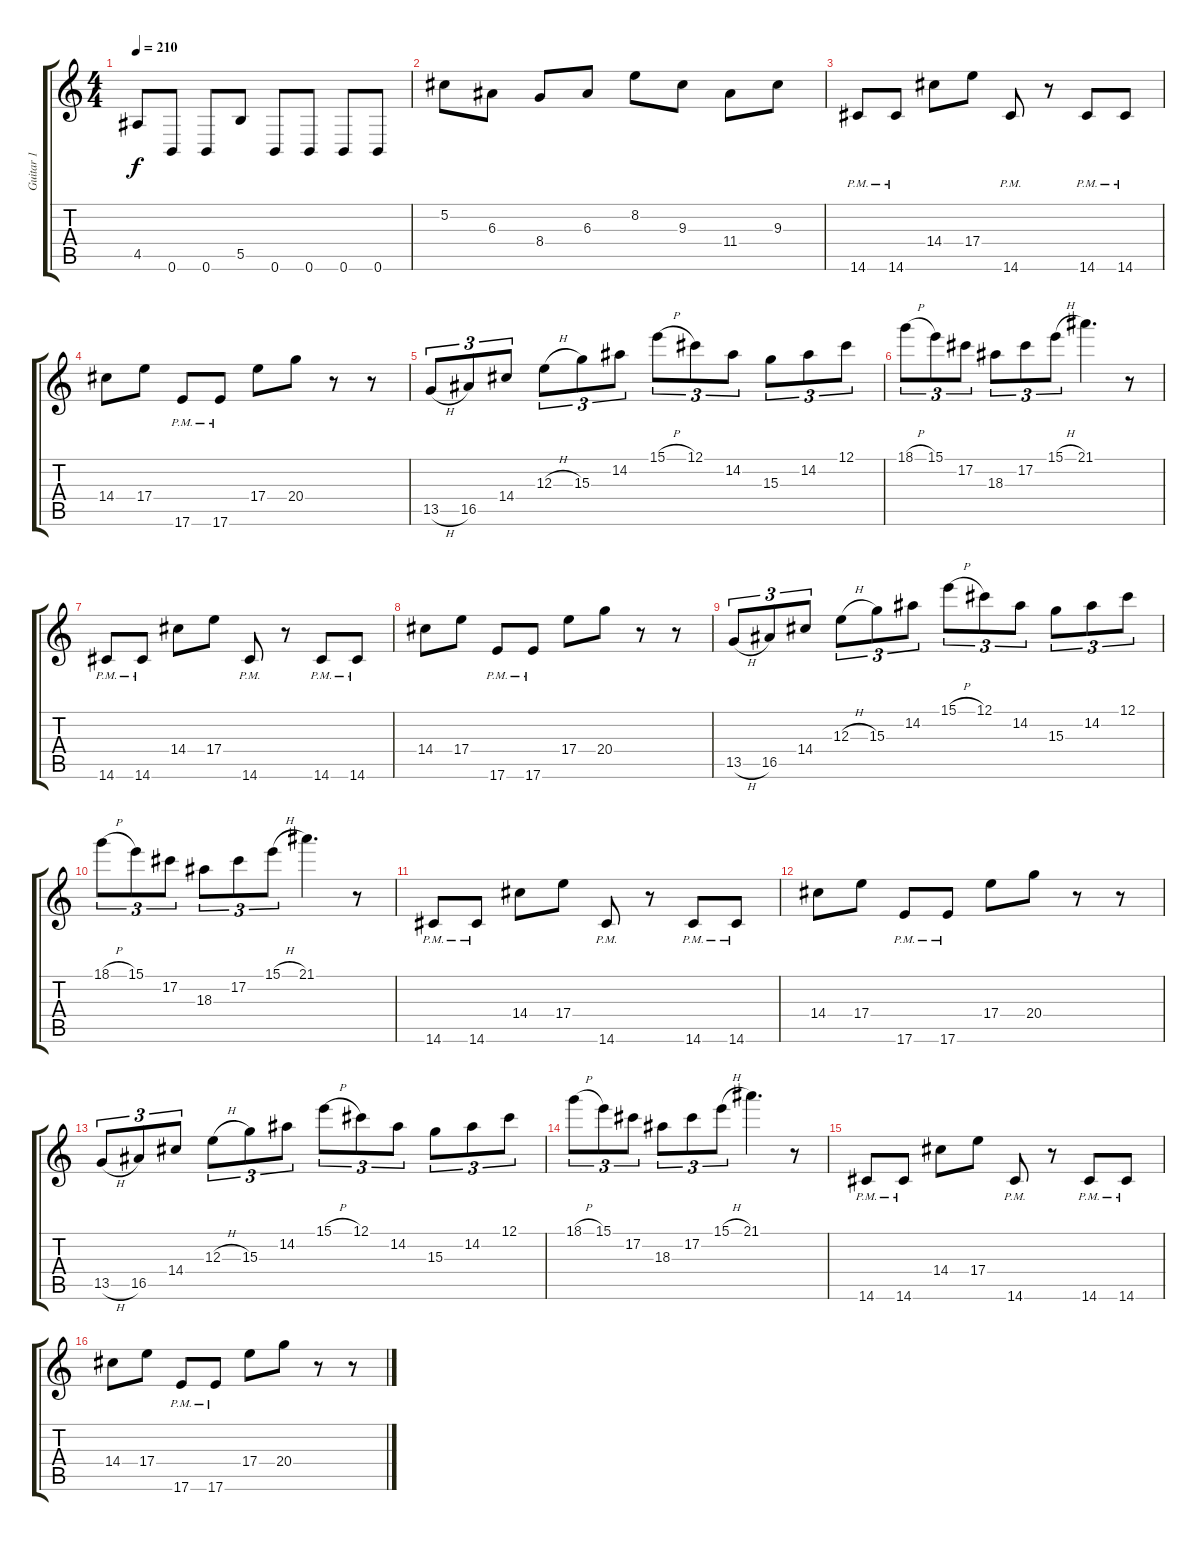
\track ("Guitar 1" "Guitar 1") {instrument distortionguitar}
\staff {score tabs}
\tuning (Db4 Ab3 E3 B2 Gb2 B1) {hide}
\ts (4 4)
\tempo 210
\clef g2
\ks c
4.5.8{dy f} 0.6.8 0.6.8 5.5.8 0.6.8 0.6.8 0.6.8 0.6.8 |
5.2.8 6.3.8 8.4.8 6.3.8 8.2.8 9.3.8 11.4.8 9.3.8 |
14.6{pm}.8 14.6{pm}.8 14.4.8 17.4.8 14.6{pm}.8 r.8 14.6{pm}.8 14.6{pm}.8 |
14.4.8 17.4.8 17.6{pm}.8 17.6{pm}.8 17.4.8 20.4.8 r.8 r.8 |
13.5{h}.8{tu (3 2)} 16.5.8{tu (3 2)} 14.4.8{tu (3 2)} 12.3{h}.8{tu (3 2)} 15.3.8{tu (3 2)} 14.2.8{tu (3 2)} 15.1{h}.8{tu (3 2)} 12.1.8{tu (3 2)} 14.2.8{tu (3 2)} 15.3.8{tu (3 2)} 14.2.8{tu (3 2)} 12.1.8{tu (3 2)} |
18.1{h}.8{tu (3 2)} 15.1.8{tu (3 2)} 17.2.8{tu (3 2)} 18.3.8{tu (3 2)} 17.2.8{tu (3 2)} 15.1{h}.8{tu (3 2)} 21.1.4{d} r.8 |
14.6{pm}.8 14.6{pm}.8 14.4.8 17.4.8 14.6{pm}.8 r.8 14.6{pm}.8 14.6{pm}.8 |
14.4.8 17.4.8 17.6{pm}.8 17.6{pm}.8 17.4.8 20.4.8 r.8 r.8 |
13.5{h}.8{tu (3 2)} 16.5.8{tu (3 2)} 14.4.8{tu (3 2)} 12.3{h}.8{tu (3 2)} 15.3.8{tu (3 2)} 14.2.8{tu (3 2)} 15.1{h}.8{tu (3 2)} 12.1.8{tu (3 2)} 14.2.8{tu (3 2)} 15.3.8{tu (3 2)} 14.2.8{tu (3 2)} 12.1.8{tu (3 2)} |
18.1{h}.8{tu (3 2)} 15.1.8{tu (3 2)} 17.2.8{tu (3 2)} 18.3.8{tu (3 2)} 17.2.8{tu (3 2)} 15.1{h}.8{tu (3 2)} 21.1.4{d} r.8 |
14.6{pm}.8 14.6{pm}.8 14.4.8 17.4.8 14.6{pm}.8 r.8 14.6{pm}.8 14.6{pm}.8 |
14.4.8 17.4.8 17.6{pm}.8 17.6{pm}.8 17.4.8 20.4.8 r.8 r.8 |
13.5{h}.8{tu (3 2)} 16.5.8{tu (3 2)} 14.4.8{tu (3 2)} 12.3{h}.8{tu (3 2)} 15.3.8{tu (3 2)} 14.2.8{tu (3 2)} 15.1{h}.8{tu (3 2)} 12.1.8{tu (3 2)} 14.2.8{tu (3 2)} 15.3.8{tu (3 2)} 14.2.8{tu (3 2)} 12.1.8{tu (3 2)} |
18.1{h}.8{tu (3 2)} 15.1.8{tu (3 2)} 17.2.8{tu (3 2)} 18.3.8{tu (3 2)} 17.2.8{tu (3 2)} 15.1{h}.8{tu (3 2)} 21.1.4{d} r.8 |
14.6{pm}.8 14.6{pm}.8 14.4.8 17.4.8 14.6{pm}.8 r.8 14.6{pm}.8 14.6{pm}.8 |
14.4.8 17.4.8 17.6{pm}.8 17.6{pm}.8 17.4.8 20.4.8 r.8 r.8
